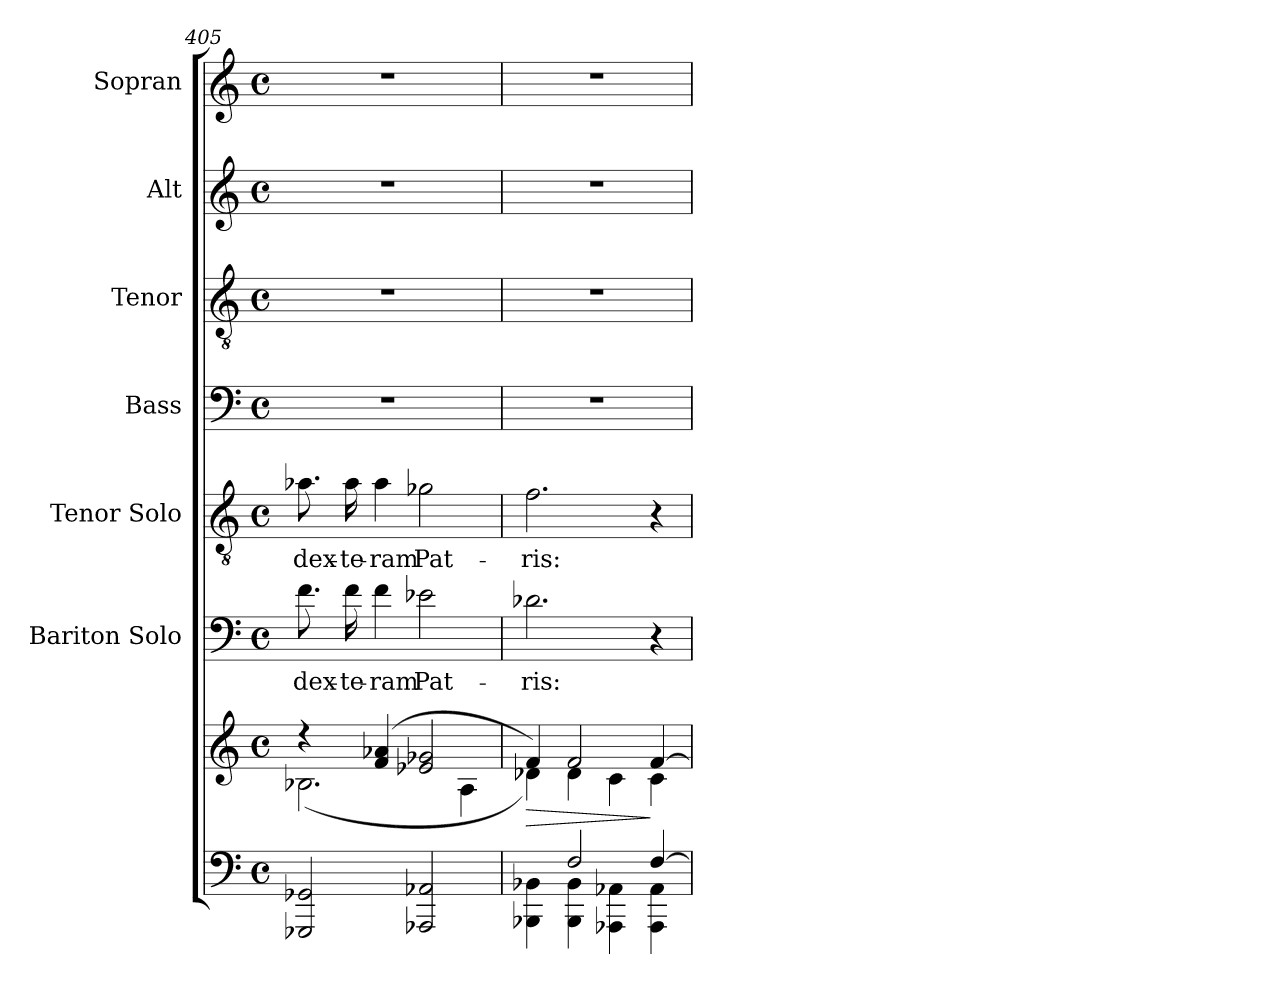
**kern	**kern	**dynam	**kern	**text	**kern	**text	**kern	**kern	**kern	**kern
*part7	*part7	*part7	*part6	*part6	*part5	*part5	*part4	*part3	*part2	*part1
*staff8	*staff7	*staff7/8	*staff6	*staff6	*staff5	*staff5	*staff4	*staff3	*staff2	*staff1
*	*	*	*I"Bariton Solo	*	*I"Tenor Solo	*	*I"Bass	*I"Tenor	*I"Alt	*I"Sopran
*	*	*	*	*	*	*	*I'B.	*I'T.	*I'A.	*I'S.
*clefF4	*clefG2	*	*clefF4	*	*clefGv2	*	*clefF4	*clefGv2	*clefG2	*clefG2
*k[]	*k[]	*	*k[]	*	*k[]	*	*k[]	*k[]	*k[]	*k[]
*C:	*C:	*	*C:	*	*C:	*	*C:	*C:	*C:	*C:
*M4/4	*M4/4	*	*M4/4	*	*M4/4	*	*M4/4	*M4/4	*M4/4	*M4/4
*met(c)	*met(c)	*	*met(c)	*	*met(c)	*	*met(c)	*met(c)	*met(c)	*met(c)
=405	=405	=405	=405	=405	=405	=405	=405	=405	=405	=405
*	*^	*	*	*	*	*	*	*	*	*
!	!	!	!	!	!LO:LY:b	!	!LO:LY:b	!	!	!	!
2GGG-X/ 2GG-X/	4r	(<2.B-X\	.	8.f\	dex-	8.a-X\	dex-	1r	1r	1r	1r
!	!	!	!	!	!LO:LY:b	!	!LO:LY:b	!	!	!	!
.	.	.	.	16f\	-te-	16a-\	-te-	.	.	.	.
!	!	!	!	!	!LO:LY:b	!	!LO:LY:b	!	!	!	!
.	(4f/ 4a-X/	.	.	4f\	-ram	4a-\	-ram	.	.	.	.
!	!	!	!	!	!LO:LY:b	!	!LO:LY:b	!	!	!	!
2AAA-X/ 2AA-X/	2e-X/ 2g-X/	.	.	2e-X\	Pat-	2g-X\	Pat-	.	.	.	.
.	.	4A\	.	.	.	.	.	.	.	.	.
=406	=406	=406	=406	=406	=406	=406	=406	=406	=406	=406	=406
*^	*	*	*	*	*	*	*	*	*	*	*
!	!	!	!	!LO:HP:b	!	!LO:LY:b	!	!LO:LY:b	!	!	!	!
4ryy	4BBB-X\ 4BB-X\	4f/)	4d-X\)	>	2.d-X\	-ris:	2.f\	-ris:	1r	1r	1r	1r
2F/	4BBB-\ 4BB-\	2f/	4d-\	.	.	.	.	.	.	.	.	.
.	4AAA-X\ 4AA-X\	.	4c\	.	.	.	.	.	.	.	.	.
[>4F/	4AAA-\ 4AA-\	[>4f/	4c\	]	4r	.	4r	.	.	.	.	.
*v	*v	*	*	*	*	*	*	*	*	*	*	*
*	*v	*v	*	*	*	*	*	*	*	*	*
=	=	=	=	=	=	=	=	=	=	=
*-	*-	*-	*-	*-	*-	*-	*-	*-	*-	*-
